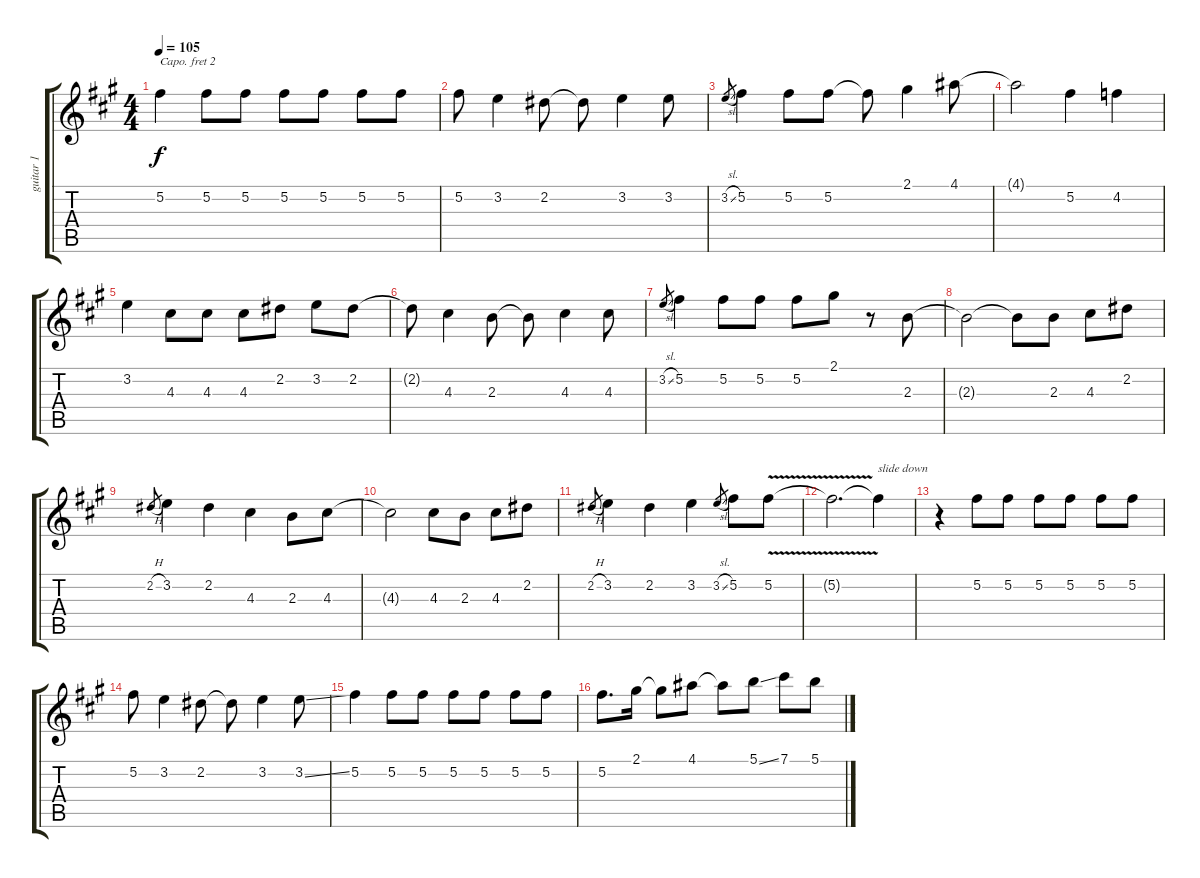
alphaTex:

\track ("guitar 1" "guitar 1") {instrument acousticguitarsteel}
\staff {score tabs}
\capo 2
\tuning (E4 B3 G3 D3 A2 E2) {hide}
\ts (4 4)
\tempo 105
\clef g2
\ks a
5.2{t}.4{dy f} 5.2.8 5.2.8 5.2.8 5.2.8 5.2.8 5.2.8 |
5.2.8 3.2.4 2.2.8 2.2{t}.8 3.2.4 3.2.8 |
3.2{sl}.8{gr} 5.2.4 5.2.8 5.2.8 5.2{t}.8 2.1.4 4.1.8 |
4.1{t}.2 5.2.4 4.2.4 |
3.2.4 4.3.8 4.3.8 4.3.8 2.2.8 3.2.8 2.2.8 |
2.2{t}.8 4.3.4 2.3.8 2.3{t}.8 4.3.4 4.3.8 |
3.2{sl}.8{gr} 5.2.4 5.2.8 5.2.8 5.2.8 2.1.8 r.8 2.3.8 |
2.3{t}.2 2.3{t}.8 2.3.8 4.3.8 2.2.8 |
2.2{h}.8{gr} 3.2.4 2.2.4 4.3.4 2.3.8 4.3.8 |
4.3{t}.2 4.3.8 2.3.8 4.3.8 2.2.8 |
2.2{h}.8{gr} 3.2.4 2.2.4 3.2.4 3.2{sl}.8{gr} 5.2.8 5.2{v}.8 |
5.2{t}.2{d} 5.2{t}.4{txt "slide down"} |
r.4 5.2.8 5.2.8 5.2.8 5.2.8 5.2.8 5.2.8 |
5.2.8 3.2.4 2.2.8 2.2{t}.8 3.2.4 3.2{ss}.8 |
5.2.4 5.2.8 5.2.8 5.2.8 5.2.8 5.2.8 5.2.8 |
5.2.8{d} 2.1.16 2.1{t}.8 4.1.8 4.1{t}.8 5.1{ss}.8 7.1.8 5.1.8
